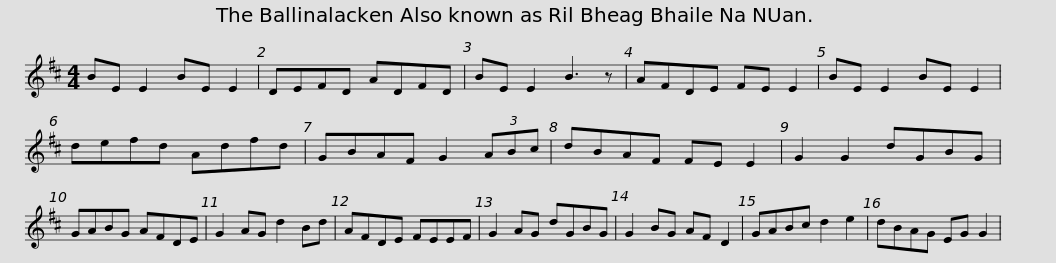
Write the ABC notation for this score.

X:1
L:1/8
M:4/4
I:linebreak $
K:D
V:1 treble
V:1
 BE E2 BE E2 | DEFD ADFD | BE E2 B3 z | AFDE FE E2 | BE E2 BE E2 | %5
 defd Adfd |$ GBAF G2 (3ABc | dBAF FE E2 | G2 G2 dGBG | GABG AFDE | %10
 G2 AG d2 Bd | AFDE FEEF |$ G2 AG dGBG | G2 BG AF D2 | GABc d2 e2 | %15
 dBAG EG G2 | %16
